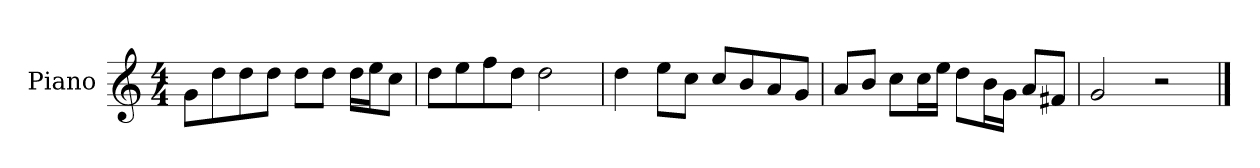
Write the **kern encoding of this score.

**kern
*part1
*staff1
*I"Piano
*I'P-no
*clefG2
*k[]
*M4/4
*MM90
=1
8g\L
8dd\
8dd\
8dd\J
8dd\L
8dd\J
16dd\LL
16ee\J
8cc\J
=2
8dd\L
8ee\
8ff\
8dd\J
2dd\
=3
4dd\
8ee\L
8cc\J
8cc/L
8b/
8a/
8g/J
=4
8a/L
8b/J
8cc\L
16cc\L
16ee\JJ
8dd\L
16b\L
16g\JJ
8a/L
8f#X/J
=5
2g/
2r
==
*-
